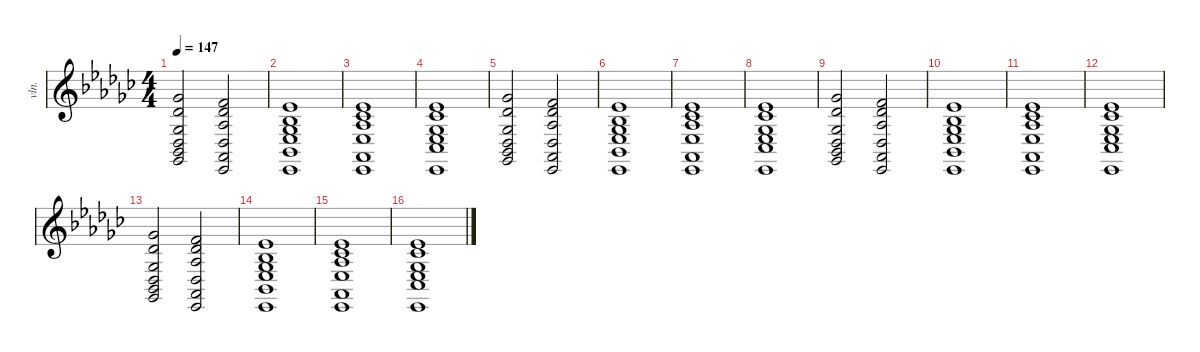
\defaultSystemsLayout 4
\hideDynamics
\bracketExtendMode nobrackets
\otherSystemsTrackNameOrientation horizontal
\track ("Keyboards" "vln.") {instrument stringensemble1}
\staff {score}
\tuning (Eb4 Bb3 Gb3 Db3 Ab2 Eb2)
\ts (4 4)
\tempo 147
\clef g2
\ks ebminor
(3.1{acc b} 3.2{acc b} 0.3{acc b} 0.4{acc b} 2.5{acc b} 3.6{acc b}).2{dy f beam Up} (2.1{acc forcenatural} 3.2{acc b} 2.3{acc b} 0.4{acc b} 0.5{acc b} 0.6{acc b}).2{beam Up} |
(0.1{acc b} 0.2{acc b} 0.3{acc b} 2.4{acc b} 2.5{acc b} 0.6{acc b}).1{beam Up} |
(0.1{acc b} 1.2{acc b} 2.3{acc b} 2.4{acc b} 0.5{acc b} 0.6{acc b}).1{beam Up} |
(0.1{acc b} 1.2{acc b} 0.3{acc b} 2.4{acc b} 3.5{acc b} 0.6{acc b}).1{beam Up} |
(3.1{acc b} 3.2{acc b} 0.3{acc b} 0.4{acc b} 2.5{acc b} 3.6{acc b}).2{beam Up} (2.1{acc forcenatural} 3.2{acc b} 2.3{acc b} 0.4{acc b} 0.5{acc b} 0.6{acc b}).2{beam Up} |
(0.1{acc b} 0.2{acc b} 0.3{acc b} 2.4{acc b} 2.5{acc b} 0.6{acc b}).1{beam Up} |
(0.1{acc b} 1.2{acc b} 2.3{acc b} 2.4{acc b} 0.5{acc b} 0.6{acc b}).1{beam Up} |
(0.1{acc b} 1.2{acc b} 0.3{acc b} 2.4{acc b} 3.5{acc b} 0.6{acc b}).1{beam Up} |
(3.1{acc b} 3.2{acc b} 0.3{acc b} 0.4{acc b} 2.5{acc b} 3.6{acc b}).2{beam Up} (2.1{acc forcenatural} 3.2{acc b} 2.3{acc b} 0.4{acc b} 0.5{acc b} 0.6{acc b}).2{beam Up} |
(0.1{acc b} 0.2{acc b} 0.3{acc b} 2.4{acc b} 2.5{acc b} 0.6{acc b}).1{beam Up} |
(0.1{acc b} 1.2{acc b} 2.3{acc b} 2.4{acc b} 0.5{acc b} 0.6{acc b}).1{beam Up} |
(0.1{acc b} 1.2{acc b} 0.3{acc b} 2.4{acc b} 3.5{acc b} 0.6{acc b}).1{beam Up} |
(3.1{acc b} 3.2{acc b} 0.3{acc b} 0.4{acc b} 2.5{acc b} 3.6{acc b}).2{beam Up} (2.1{acc forcenatural} 3.2{acc b} 2.3{acc b} 0.4{acc b} 0.5{acc b} 0.6{acc b}).2{beam Up} |
(0.1{acc b} 0.2{acc b} 0.3{acc b} 2.4{acc b} 2.5{acc b} 0.6{acc b}).1{beam Up} |
(0.1{acc b} 1.2{acc b} 2.3{acc b} 2.4{acc b} 0.5{acc b} 0.6{acc b}).1{beam Up} |
(0.1{acc b} 1.2{acc b} 0.3{acc b} 2.4{acc b} 3.5{acc b} 0.6{acc b}).1{beam Up}
